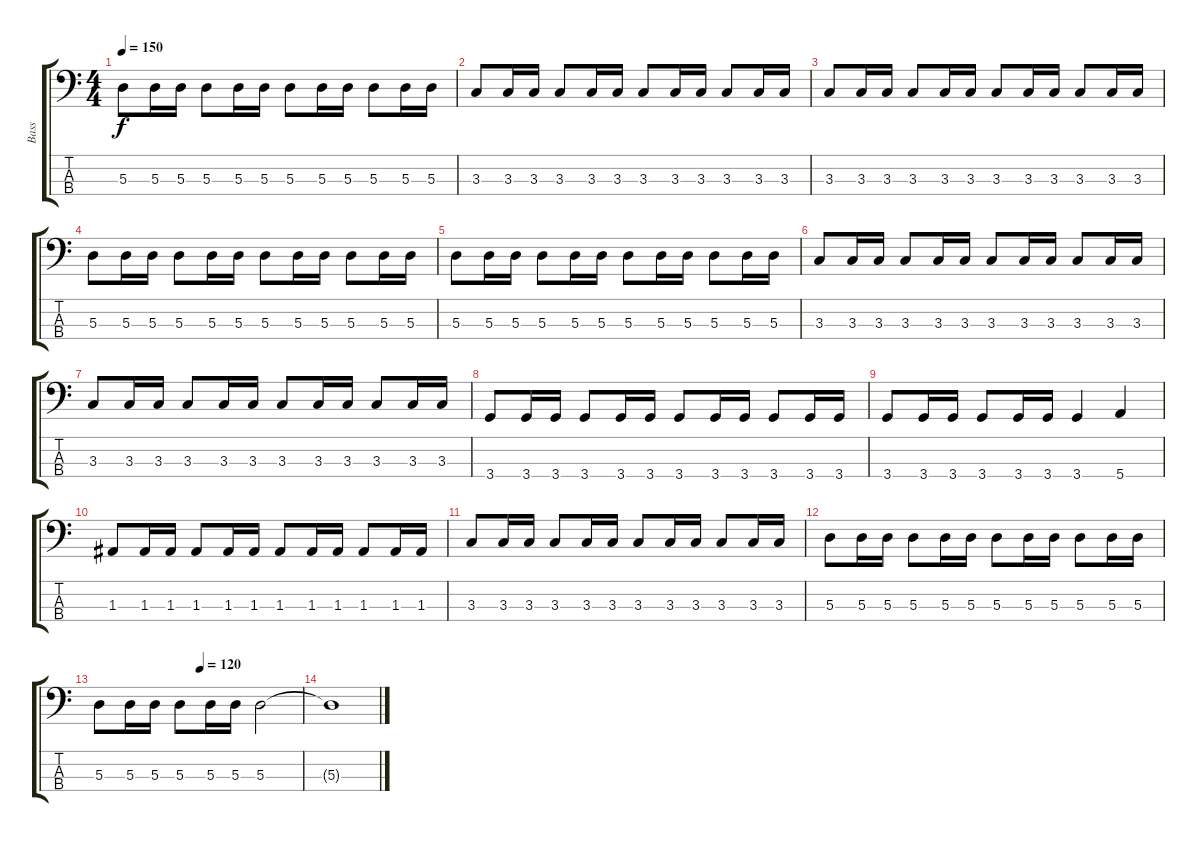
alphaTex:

\track ("Bass" "Bass") {instrument electricbassfinger}
\staff {score tabs}
\tuning (G2 D2 A1 E1) {hide}
\ts (4 4)
\tempo 150
\clef f4
\ks c
5.3.8{dy f} 5.3.16 5.3.16 5.3.8 5.3.16 5.3.16 5.3.8 5.3.16 5.3.16 5.3.8 5.3.16 5.3.16 |
3.3.8 3.3.16 3.3.16 3.3.8 3.3.16 3.3.16 3.3.8 3.3.16 3.3.16 3.3.8 3.3.16 3.3.16 |
3.3.8 3.3.16 3.3.16 3.3.8 3.3.16 3.3.16 3.3.8 3.3.16 3.3.16 3.3.8 3.3.16 3.3.16 |
5.3.8 5.3.16 5.3.16 5.3.8 5.3.16 5.3.16 5.3.8 5.3.16 5.3.16 5.3.8 5.3.16 5.3.16 |
5.3.8 5.3.16 5.3.16 5.3.8 5.3.16 5.3.16 5.3.8 5.3.16 5.3.16 5.3.8 5.3.16 5.3.16 |
3.3.8 3.3.16 3.3.16 3.3.8 3.3.16 3.3.16 3.3.8 3.3.16 3.3.16 3.3.8 3.3.16 3.3.16 |
3.3.8 3.3.16 3.3.16 3.3.8 3.3.16 3.3.16 3.3.8 3.3.16 3.3.16 3.3.8 3.3.16 3.3.16 |
3.4.8 3.4.16 3.4.16 3.4.8 3.4.16 3.4.16 3.4.8 3.4.16 3.4.16 3.4.8 3.4.16 3.4.16 |
3.4.8 3.4.16 3.4.16 3.4.8 3.4.16 3.4.16 3.4.4 5.4.4 |
1.3.8 1.3.16 1.3.16 1.3.8 1.3.16 1.3.16 1.3.8 1.3.16 1.3.16 1.3.8 1.3.16 1.3.16 |
3.3.8 3.3.16 3.3.16 3.3.8 3.3.16 3.3.16 3.3.8 3.3.16 3.3.16 3.3.8 3.3.16 3.3.16 |
5.3.8 5.3.16 5.3.16 5.3.8 5.3.16 5.3.16 5.3.8 5.3.16 5.3.16 5.3.8 5.3.16 5.3.16 |
\tempo (120 0.5)
5.3.8 5.3.16 5.3.16 5.3.8 5.3.16 5.3.16 5.3.2 |
5.3{t}.1
